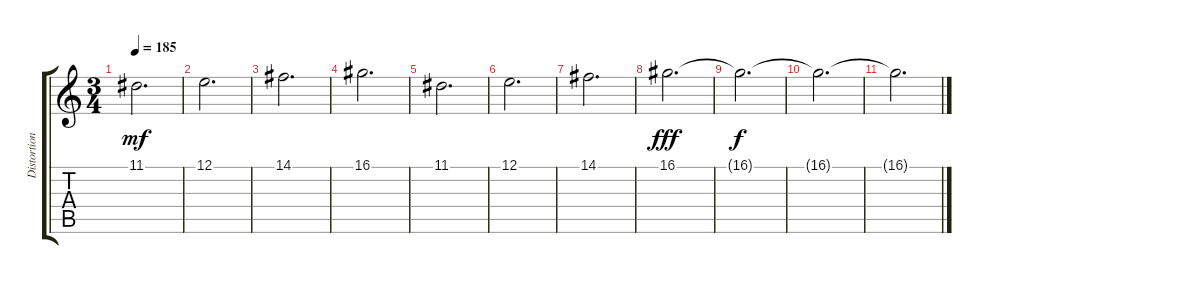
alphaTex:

\track ("Distortion Guitar" "Distortion") {instrument lead2sawtooth}
\staff {score tabs}
\tuning (E4 B3 G3 D3 A2 E2) {hide}
\ts (3 4)
\tempo 185
\clef g2
\ks c
11.1.2{d dy mf} |
12.1.2{d} |
14.1.2{d} |
16.1.2{d} |
11.1.2{d} |
12.1.2{d} |
14.1.2{d} |
16.1.2{d dy fff} |
16.1{t}.2{d dy f} |
16.1{t}.2{d} |
16.1{t}.2{d}
